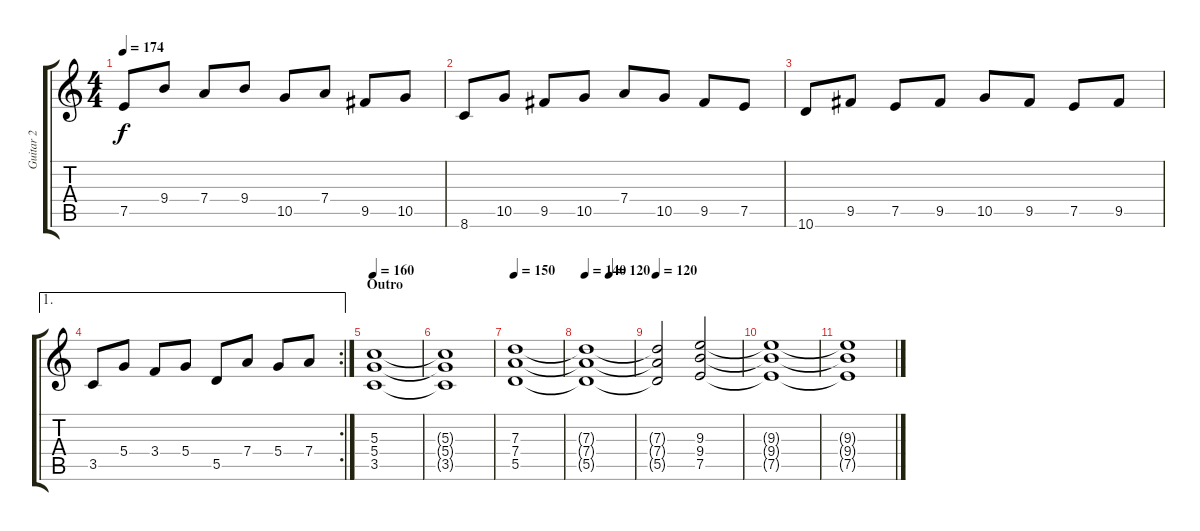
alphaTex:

\track ("Guitar 2" "Guitar 2") {instrument overdrivenguitar}
\staff {score tabs}
\tuning (E4 B3 G3 D3 A2 E2) {hide}
\ts (4 4)
\tempo 174
\clef g2
\ks c
7.5.8{dy f} 9.4.8 7.4.8 9.4.8 10.5.8 7.4.8 9.5.8 10.5.8 |
8.6.8 10.5.8 9.5.8 10.5.8 7.4.8 10.5.8 9.5.8 7.5.8 |
10.6.8 9.5.8 7.5.8 9.5.8 10.5.8 9.5.8 7.5.8 9.5.8 |
\ae 1
\rc 2
3.5.8 5.4.8 3.4.8 5.4.8 5.5.8 7.4.8 5.4.8 7.4.8 |
\section ("" "Outro")
\tempo 160
(5.3 5.4 3.5).1 |
(5.3{t} 5.4{t} 3.5{t}).1 |
\tempo 150
(7.3 7.4 5.5).1 |
\tempo 140
\tempo (120 0.5)
(7.3{t} 7.4{t} 5.5{t}).1 |
\tempo 120
(7.3{t} 7.4{t} 5.5{t}).2 (9.3 9.4 7.5).2 |
(9.3{t} 9.4{t} 7.5{t}).1 |
(9.3{t} 9.4{t} 7.5{t}).1
